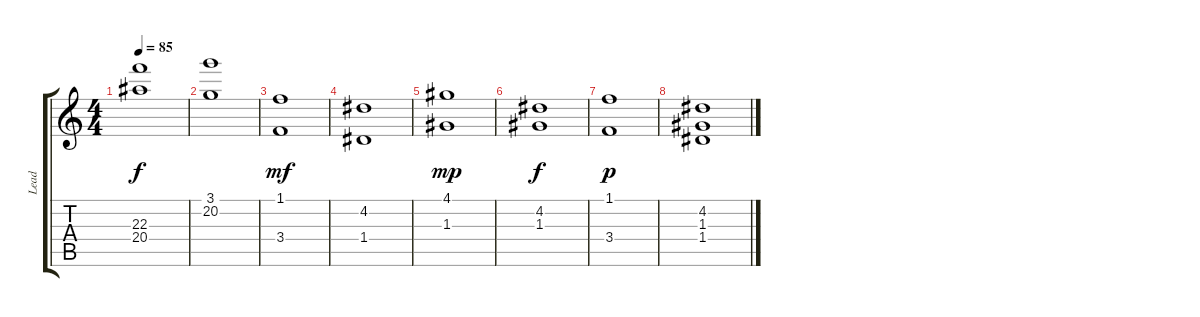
\track ("Lead" "Lead") {instrument electricguitarjazz}
\staff {score tabs}
\tuning (E4 B3 G3 D3 A2 E2) {hide}
\ts (4 4)
\tempo 85
\clef g2
\ks c
(22.3 20.4).1{dy f} |
(3.1 20.2).1 |
(1.1 3.4).1{dy mf} |
(4.2 1.4).1 |
(4.1 1.3).1{dy mp} |
(4.2 1.3).1{dy f} |
(1.1 3.4).1{dy p} |
(4.2 1.3 1.4).1
